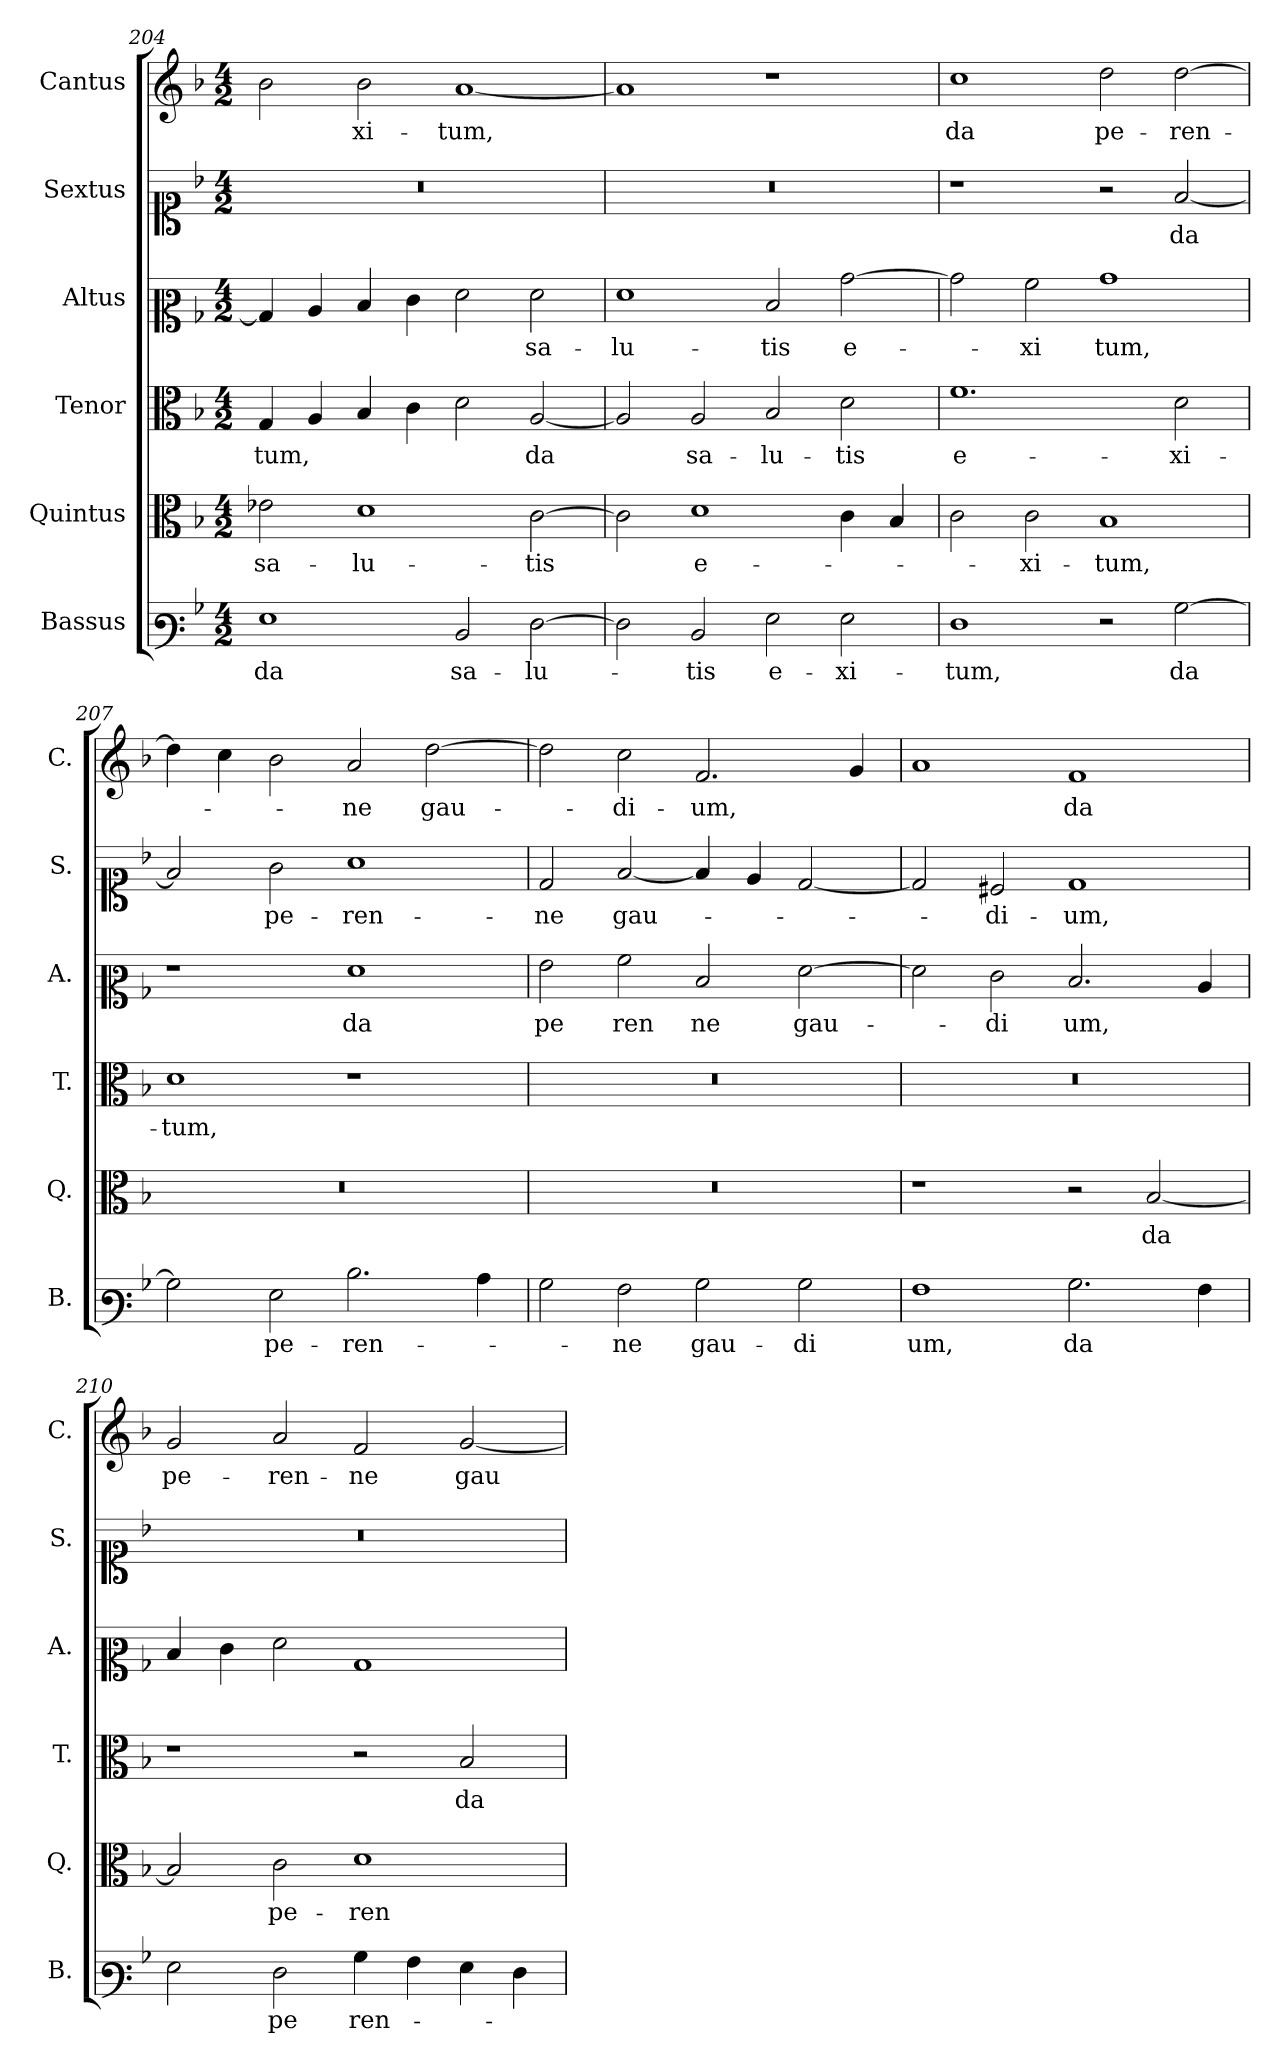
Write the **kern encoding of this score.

**kern	**text	**kern	**text	**kern	**text	**kern	**text	**kern	**text	**kern	**text
*part6	*part6	*part5	*part5	*part4	*part4	*part3	*part3	*part2	*part2	*part1	*part1
*staff6	*staff6	*staff5	*staff5	*staff4	*staff4	*staff3	*staff3	*staff2	*staff2	*staff1	*staff1
*I"Bassus	*	*I"Quintus	*	*I"Tenor	*	*I"Altus	*	*I"Sextus	*	*I"Cantus	*
*I'B.	*	*I'Q.	*	*I'T.	*	*I'A.	*	*I'S.	*	*I'C.	*
*clefF3	*	*clefC3	*	*clefC3	*	*clefC2	*	*clefC1	*	*clefG2	*
*k[b-]	*	*k[b-]	*	*k[b-]	*	*k[b-]	*	*k[b-]	*	*k[b-]	*
*M4/2	*	*M4/2	*	*M4/2	*	*M4/2	*	*M4/2	*	*M4/2	*
=204	=204	=204	=204	=204	=204	=204	=204	=204	=204	=204	=204
!	!LO:LY:b	!	!LO:LY:b	!	!LO:LY:b	!	!	!	!	!	!
1G	da	2e-X\	sa-	4G/	-tum,	4B-/]	.	0r	.	2b-\	.
.	.	.	.	4A/	.	4c/	.	.	.	.	.
!	!	!	!LO:LY:b	!	!	!	!	!	!	!	!LO:LY:b
.	.	1d	-lu-	4B-/	.	4d/	.	.	.	2b-\	-xi-
.	.	.	.	4c\	.	4e\	.	.	.	.	.
!	!LO:LY:b	!	!	!	!	!	!	!	!	!	!LO:LY:b
2D/	sa-	.	.	2d\	.	2f\	.	.	.	[1a	-tum,
!	!LO:LY:b	!	!LO:LY:b	!	!LO:LY:b	!	!LO:LY:b	!	!	!	!
[2F\	-lu-	[2c\	-tis	[2A/	da	2f\	sa-	.	.	.	.
=205	=205	=205	=205	=205	=205	=205	=205	=205	=205	=205	=205
!	!	!	!	!	!	!	!LO:LY:b	!	!	!	!
2F\]	.	2c\]	.	2A/]	.	1f	-lu-	0r	.	1a]	.
!	!LO:LY:b	!	!LO:LY:b	!	!LO:LY:b	!	!	!	!	!	!
2D/	-tis	1d	e-	2A/	sa-	.	.	.	.	.	.
!	!LO:LY:b	!	!	!	!LO:LY:b	!	!LO:LY:b	!	!	!	!
2G\	e-	.	.	2B-/	-lu-	2d/	-tis	.	.	1r	.
!	!LO:LY:b	!	!	!	!LO:LY:b	!	!LO:LY:b	!	!	!	!
2G\	-xi-	4c\	.	2d\	-tis	[2b-\	e-	.	.	.	.
.	.	4B-/	.	.	.	.	.	.	.	.	.
=206	=206	=206	=206	=206	=206	=206	=206	=206	=206	=206	=206
!	!LO:LY:b	!	!	!	!LO:LY:b	!	!	!	!	!	!LO:LY:b
1F	tum,	2c\	.	1.f	e-	2b-\]	.	1r	.	1cc	da
!	!	!	!LO:LY:b	!	!	!	!LO:LY:b	!	!	!	!
.	.	2c\	xi-	.	.	2a\	xi	.	.	.	.
!	!	!	!LO:LY:b	!	!	!	!LO:LY:b	!	!	!	!LO:LY:b
2r	.	1B-	-tum,	.	.	1b-	tum,	2r	.	2dd\	pe-
!	!LO:LY:b	!	!	!	!LO:LY:b	!	!	!	!LO:LY:b	!	!LO:LY:b
[2B-\	da	.	.	2d\	-xi-	.	.	[2f/	da	[2dd\	-ren-
=207	=207	=207	=207	=207	=207	=207	=207	=207	=207	=207	=207
!	!	!	!	!	!LO:LY:b	!	!	!	!	!	!
2B-\]	.	0r	.	1d	-tum,	1r	.	2f/]	.	4dd\]	.
.	.	.	.	.	.	.	.	.	.	4cc\	.
!	!LO:LY:b	!	!	!	!	!	!	!	!LO:LY:b	!	!
2G\	pe-	.	.	.	.	.	.	2g\	pe-	2b-\	.
!	!LO:LY:b	!	!	!	!	!	!LO:LY:b	!	!LO:LY:b	!	!LO:LY:b
2.d\	-ren-	.	.	1r	.	1f	da	1a	-ren-	2a/	-ne
!	!	!	!	!	!	!	!	!	!	!	!LO:LY:b
.	.	.	.	.	.	.	.	.	.	[2dd\	gau-
4c\	.	.	.	.	.	.	.	.	.	.	.
!!LO:LB:g=z
=208	=208	=208	=208	=208	=208	=208	=208	=208	=208	=208	=208
!	!	!	!	!	!	!	!LO:LY:b	!	!LO:LY:b	!	!
2B-\	.	0r	.	0r	.	2g\	pe	2d/	-ne	2dd\]	.
!	!LO:LY:b	!	!	!	!	!	!LO:LY:b	!	!LO:LY:b	!	!LO:LY:b
2A\	ne	.	.	.	.	2a\	ren	[2f/	gau-	2cc\	-di-
!	!LO:LY:b	!	!	!	!	!	!LO:LY:b	!	!	!	!LO:LY:b
2B-\	gau-	.	.	.	.	2d/	-ne	4f/]	.	2.f/	-um,
.	.	.	.	.	.	.	.	4e/	.	.	.
!	!LO:LY:b	!	!	!	!	!	!LO:LY:b	!	!	!	!
2B-\	di	.	.	.	.	[2f\	gau-	[2d/	.	.	.
.	.	.	.	.	.	.	.	.	.	4g/	.
=209	=209	=209	=209	=209	=209	=209	=209	=209	=209	=209	=209
!	!LO:LY:b	!	!	!	!	!	!	!	!	!	!
1A	-um,	1r	.	0r	.	2f\]	.	2d/]	.	1a	.
!	!	!	!	!	!	!	!LO:LY:b	!	!LO:LY:b	!	!
.	.	.	.	.	.	2e\	di	2c#X/	-di-	.	.
!	!LO:LY:b	!	!	!	!	!	!LO:LY:b	!	!LO:LY:b	!	!LO:LY:b
2.B-\	da	2r	.	.	.	2.d/	um,	1d	-um,	1f	da
!	!	!	!LO:LY:b	!	!	!	!	!	!	!	!
.	.	[2B-/	da	.	.	.	.	.	.	.	.
4A\	.	.	.	.	.	4c/	.	.	.	.	.
=210	=210	=210	=210	=210	=210	=210	=210	=210	=210	=210	=210
!	!	!	!	!	!	!	!	!	!	!	!LO:LY:b
2G\	.	2B-/]	.	1r	.	4d/	.	0r	.	2g/	pe-
.	.	.	.	.	.	4e\	.	.	.	.	.
!	!LO:LY:b	!	!LO:LY:b	!	!	!	!	!	!	!	!LO:LY:b
2F\	pe	2c\	pe-	.	.	2f\	.	.	.	2a/	-ren-
!	!LO:LY:b	!	!LO:LY:b	!	!	!	!	!	!	!	!LO:LY:b
4B-\	-ren-	1d	-ren-	2r	.	1B-	.	.	.	2f/	-ne
4A\	.	.	.	.	.	.	.	.	.	.	.
!	!	!	!	!	!LO:LY:b	!	!	!	!	!	!LO:LY:b
4G\	.	.	.	2B-/	da	.	.	.	.	[2g/	gau-
4F\	.	.	.	.	.	.	.	.	.	.	.
=	=	=	=	=	=	=	=	=	=	=	=
*-	*-	*-	*-	*-	*-	*-	*-	*-	*-	*-	*-
